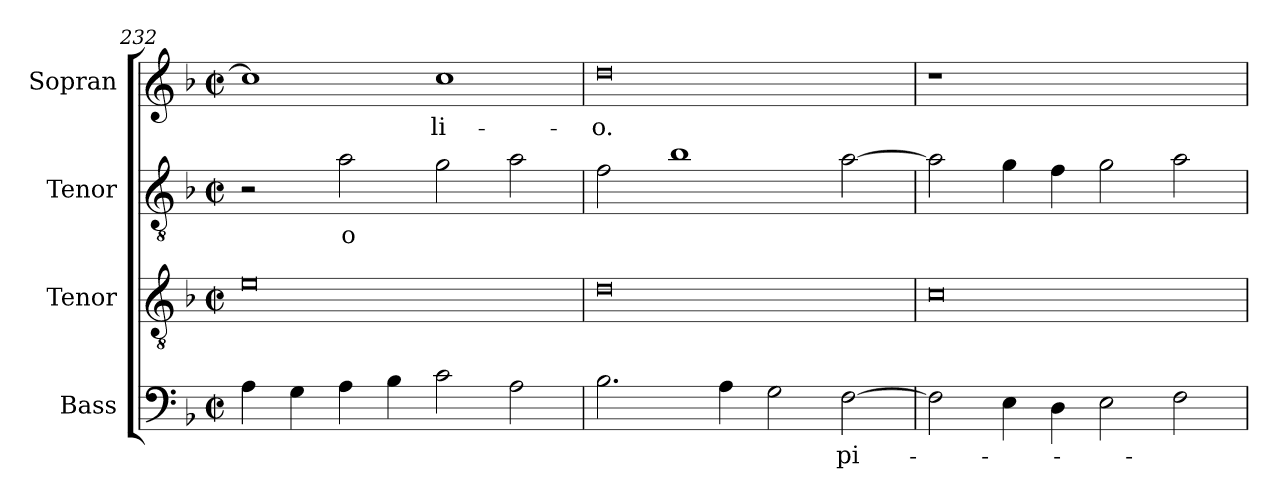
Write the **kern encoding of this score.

**kern	**text	**kern	**kern	**text	**kern	**text
*part4	*part4	*part3	*part2	*part2	*part1	*part1
*staff4	*staff4	*staff3	*staff2	*staff2	*staff1	*staff1
*I"Bass	*	*I"Tenor	*I"Tenor	*	*I"Sopran	*
*	*	*I'Tenor	*	*	*	*
!!LO:LB:g=z
*clefF4	*	*clefGv2	*clefGv2	*	*clefG2	*
*	*	*ITrd7c12	*ITrd7c12	*	*	*
*k[b-]	*	*k[b-]	*k[b-]	*	*k[b-]	*
*F:	*	*F:	*F:	*	*F:	*
*M2/2	*	*M2/2	*M2/2	*	*M2/2	*
*met(c|)	*	*met(c|)	*met(c|)	*	*met(c|)	*
=232	=232	=232	=232	=232	=232	=232
4Ai\	.	0Ei	2r	.	1cci]	.
4Gi\	.	.	.	.	.	.
!	!	!	!	!LO:LY:b:color=#000000	!	!
4Ai\	.	.	2Ai\	o	.	.
4B-i\	.	.	.	.	.	.
!	!	!	!	!	!	!LO:LY:b:color=#000000
2ci\	.	.	2Gi\	.	1cci	-li-
2Ai\	.	.	2Ai\	.	.	.
=233	=233	=233	=233	=233	=233	=233
!	!	!	!	!	!	!LO:LY:b:color=#000000
2.B-i\	.	0Di	2Fi\	.	0ddi	-o.
.	.	.	1B-i	.	.	.
4Ai\	.	.	.	.	.	.
2Gi\	.	.	.	.	.	.
!	!LO:LY:b:color=#000000	!	!	!	!	!
[>2Fi\	pi-	.	[>2Ai\	.	.	.
=234	=234	=234	=234	=234	=234	=234
!	!	!	!	!	!LO:N:vis=1	!
2Fi\]	.	0Ci	2Ai\]	.	1r	.
4Ei\	.	.	4Gi\	.	.	.
4Di\	.	.	4Fi\	.	.	.
2Ei\	.	.	2Gi\	.	1ryy	.
2Fi\	.	.	2Ai\	.	.	.
=	=	=	=	=	=	=
*-	*-	*-	*-	*-	*-	*-
